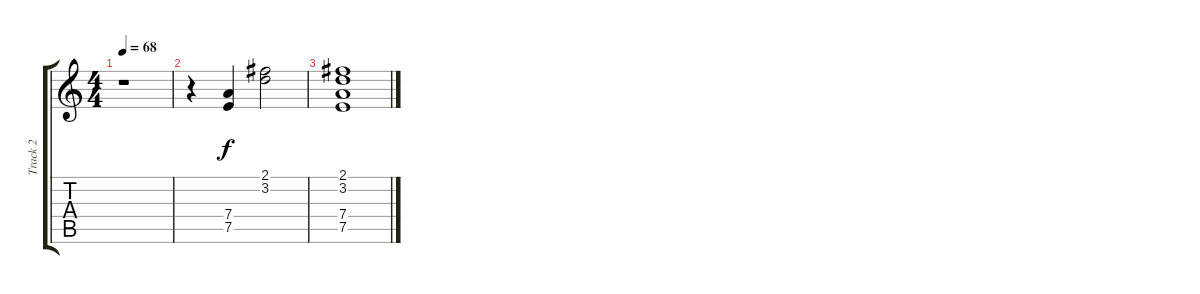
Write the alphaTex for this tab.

\track ("Track 2" "Track 2") {instrument acousticguitarnylon}
\staff {score tabs}
\tuning (E4 B3 G3 D3 A2 E2) {hide}
\ts (4 4)
\tempo 68
\clef g2
\ks c
r.1{dy f} |
r.4 (7.4 7.5).4 (2.1 3.2).2 |
(2.1 3.2 7.4 7.5).1
